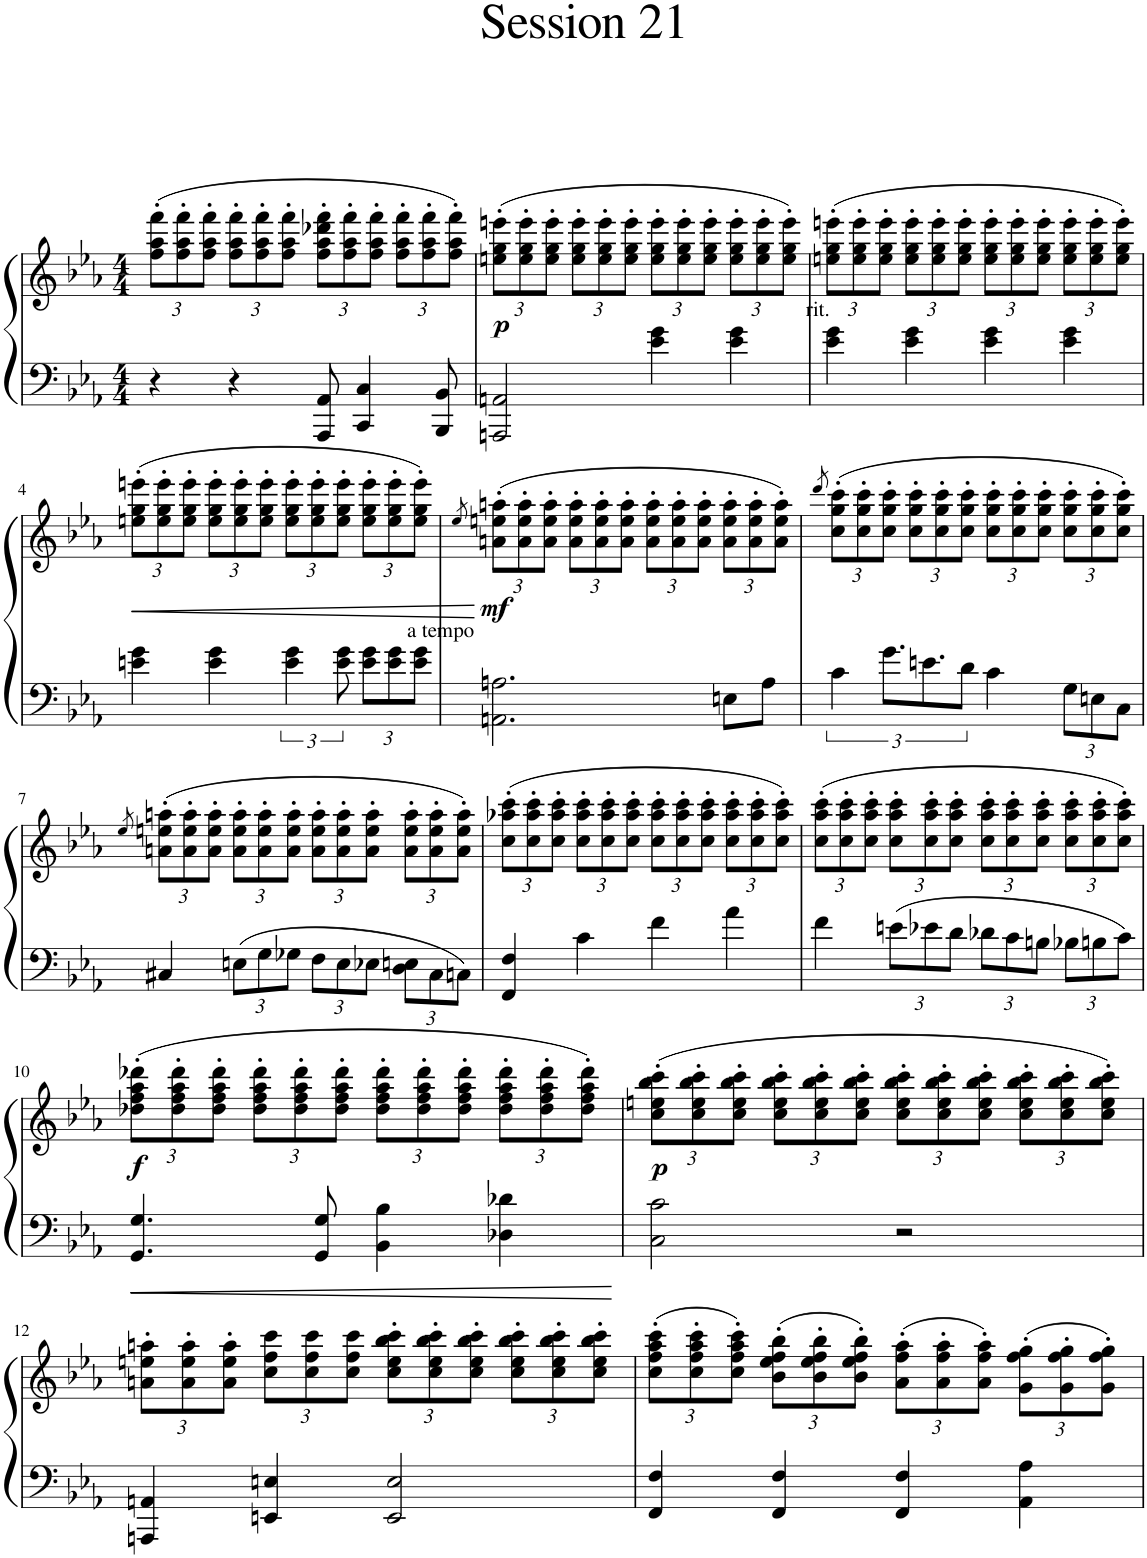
**kern	**kern	**dynam
*part1	*part1	*part1
*staff2	*staff1	*staff1/2
*I"Piano	*	*
*I'Pno.	*	*
*clefF4	*clefG2	*
*k[b-e-a-]	*k[b-e-a-]	*
*M4/4	*M4/4	*
*	*Xbrackettup	*
=1	=1	=1
4r	(12ff\' 12aa-\' 12fff\'L	.
.	12ff\' 12aa-\' 12fff\'	.
.	12ff\' 12aa-\' 12fff\'J	.
4r	12ff\' 12aa-\' 12fff\'L	.
.	12ff\' 12aa-\' 12fff\'	.
.	12ff\' 12aa-\' 12fff\'J	.
8AAA-/ 8AA-/	12ff\' 12aa-\' 12ddd-X\' 12fff\'L	.
.	12ff\' 12aa-\' 12fff\'	.
4CC/ 4C/	.	.
.	12ff\' 12aa-\' 12fff\'J	.
.	12ff\' 12aa-\' 12fff\'L	.
.	12ff\' 12aa-\' 12fff\'	.
8BBB-/ 8BB-/	.	.
.	12ff\' 12aa-\' 12fff\'J)	.
=2	=2	=2
!	!	!LO:DY:b
2AAAn/ 2AAn/	(12een\' 12gg\' 12eeen\'L	p
.	12ee\' 12gg\' 12eee\'	.
.	12ee\' 12gg\' 12eee\'J	.
.	12ee\' 12gg\' 12eee\'L	.
.	12ee\' 12gg\' 12eee\'	.
.	12ee\' 12gg\' 12eee\'J	.
4e-\ 4g\	12ee\' 12gg\' 12eee\'L	.
.	12ee\' 12gg\' 12eee\'	.
.	12ee\' 12gg\' 12eee\'J	.
4e-\ 4g\	12ee\' 12gg\' 12eee\'L	.
.	12ee\' 12gg\' 12eee\'	.
.	12ee\' 12gg\' 12eee\'J)	.
=3	=3	=3
!	!LO:TX:b:t=rit.	!
4e-\ 4g\	(12een\' 12gg\' 12eeen\'L	.
.	12ee\' 12gg\' 12eee\'	.
.	12ee\' 12gg\' 12eee\'J	.
4e-\ 4g\	12ee\' 12gg\' 12eee\'L	.
.	12ee\' 12gg\' 12eee\'	.
.	12ee\' 12gg\' 12eee\'J	.
4e-\ 4g\	12ee\' 12gg\' 12eee\'L	.
.	12ee\' 12gg\' 12eee\'	.
.	12ee\' 12gg\' 12eee\'J	.
4e-\ 4g\	12ee\' 12gg\' 12eee\'L	.
.	12ee\' 12gg\' 12eee\'	.
.	12ee\' 12gg\' 12eee\'J)	.
!!LO:LB:g=z
=4	=4	=4
!	!	!LO:HP:b
4en\ 4g\	(12een\' 12gg\' 12eeen\'L	<
.	12ee\' 12gg\' 12eee\'	.
.	12ee\' 12gg\' 12eee\'J	.
4e\ 4g\	12ee\' 12gg\' 12eee\'L	.
.	12ee\' 12gg\' 12eee\'	.
.	12ee\' 12gg\' 12eee\'J	.
6e\ 6g\	12ee\' 12gg\' 12eee\'L	.
.	12ee\' 12gg\' 12eee\'	.
12e\ 12g\	12ee\' 12gg\' 12eee\'J	.
*Xbrackettup	*	*
12e\ 12g\L	12ee\' 12gg\' 12eee\'L	.
12e\ 12g\	12ee\' 12gg\' 12eee\'	.
12e\ 12g\J	12ee\' 12gg\' 12eee\'J)	.
.	.	[
=5	=5	=5
.	8qee-/	.
!	!LO:TX:b:t=a tempo	!
!	!	!LO:DY:b
2.AAn\ 2.An\	(12an\' 12een\' 12aan\'L	mf
.	12a\' 12ee\' 12aa\'	.
.	12a\' 12ee\' 12aa\'J	.
.	12a\' 12ee\' 12aa\'L	.
.	12a\' 12ee\' 12aa\'	.
.	12a\' 12ee\' 12aa\'J	.
.	12a\' 12ee\' 12aa\'L	.
.	12a\' 12ee\' 12aa\'	.
.	12a\' 12ee\' 12aa\'J	.
8En\L	12a\' 12ee\' 12aa\'L	.
.	12a\' 12ee\' 12aa\'	.
8A\J	.	.
.	12a\' 12ee\' 12aa\'J)	.
=6	=6	=6
.	8qddd/	.
*brackettup	*	*
6c\	(12cc\' 12gg\' 12ccc\'L	.
.	12cc\' 12gg\' 12ccc\'	.
12.g\L	12cc\' 12gg\' 12ccc\'J	.
.	12cc\' 12gg\' 12ccc\'L	.
12.en\	.	.
.	12cc\' 12gg\' 12ccc\'	.
12d\J	12cc\' 12gg\' 12ccc\'J	.
4c\	12cc\' 12gg\' 12ccc\'L	.
.	12cc\' 12gg\' 12ccc\'	.
.	12cc\' 12gg\' 12ccc\'J	.
*Xbrackettup	*	*
12G\L	12cc\' 12gg\' 12ccc\'L	.
12En\	12cc\' 12gg\' 12ccc\'	.
12C\J	12cc\' 12gg\' 12ccc\'J)	.
!!LO:LB:g=z
=7	=7	=7
.	8qee-/	.
4C#X/	(12an\' 12een\' 12aan\'L	.
.	12a\' 12ee\' 12aa\'	.
.	12a\' 12ee\' 12aa\'J	.
12En\L	12a\' 12ee\' 12aa\'L	.
12G\	12a\' 12ee\' 12aa\'	.
12G-X\J	12a\' 12ee\' 12aa\'J	.
12F\L	12a\' 12ee\' 12aa\'L	.
12E\	12a\' 12ee\' 12aa\'	.
12E-X\J	12a\' 12ee\' 12aa\'J	.
12D\ 12En\L	12a\' 12ee\' 12aa\'L	.
12C#\	12a\' 12ee\' 12aa\'	.
12Cn\J	12a\' 12ee\' 12aa\'J)	.
=8	=8	=8
4FF/ 4F/	(12cc\' 12aa-X\' 12ccc\'L	.
.	12cc\' 12aa-\' 12ccc\'	.
.	12cc\' 12aa-\' 12ccc\'J	.
4c\	12cc\' 12aa-\' 12ccc\'L	.
.	12cc\' 12aa-\' 12ccc\'	.
.	12cc\' 12aa-\' 12ccc\'J	.
4f\	12cc\' 12aa-\' 12ccc\'L	.
.	12cc\' 12aa-\' 12ccc\'	.
.	12cc\' 12aa-\' 12ccc\'J	.
4a-\	12cc\' 12aa-\' 12ccc\'L	.
.	12cc\' 12aa-\' 12ccc\'	.
.	12cc\' 12aa-\' 12ccc\'J)	.
=9	=9	=9
4f\	(12cc\' 12aa-\' 12ccc\'L	.
.	12cc\' 12aa-\' 12ccc\'	.
.	12cc\' 12aa-\' 12ccc\'J	.
12en\L	12cc\' 12aa-\' 12ccc\'L	.
12e-X\	12cc\' 12aa-\' 12ccc\'	.
12d\J	12cc\' 12aa-\' 12ccc\'J	.
12d-X\L	12cc\' 12aa-\' 12ccc\'L	.
12c\	12cc\' 12aa-\' 12ccc\'	.
12Bn\J	12cc\' 12aa-\' 12ccc\'J	.
12B-X\L	12cc\' 12aa-\' 12ccc\'L	.
12Bn\	12cc\' 12aa-\' 12ccc\'	.
12c\J	12cc\' 12aa-\' 12ccc\'J)	.
!!LO:LB:g=z
=10	=10	=10
!	!	!LO:DY:b
4.GG/ 4.G/	(12dd-X\' 12ff\' 12aa-\' 12ddd-X\'L	f
.	12dd-\' 12ff\' 12aa-\' 12ddd-\'	.
.	12dd-\' 12ff\' 12aa-\' 12ddd-\'J	.
.	12dd-\' 12ff\' 12aa-\' 12ddd-\'L	.
.	12dd-\' 12ff\' 12aa-\' 12ddd-\'	.
8GG/ 8G/	.	.
.	12dd-\' 12ff\' 12aa-\' 12ddd-\'J	.
4BB-\ 4B-\	12dd-\' 12ff\' 12aa-\' 12ddd-\'L	.
.	12dd-\' 12ff\' 12aa-\' 12ddd-\'	.
.	12dd-\' 12ff\' 12aa-\' 12ddd-\'J	.
4D-X\ 4d-X\	12dd-\' 12ff\' 12aa-\' 12ddd-\'L	.
.	12dd-\' 12ff\' 12aa-\' 12ddd-\'	.
.	12dd-\' 12ff\' 12aa-\' 12ddd-\'J)	.
=11	=11	=11
!	!	!LO:DY:b
2C\ 2c\	(12cc\' 12een\' 12bb-\' 12ccc\'L	p
.	12cc\' 12ee\' 12bb-\' 12ccc\'	.
.	12cc\' 12ee\' 12bb-\' 12ccc\'J	.
.	12cc\' 12ee\' 12bb-\' 12ccc\'L	.
.	12cc\' 12ee\' 12bb-\' 12ccc\'	.
.	12cc\' 12ee\' 12bb-\' 12ccc\'J	.
2r	12cc\' 12ee\' 12bb-\' 12ccc\'L	.
.	12cc\' 12ee\' 12bb-\' 12ccc\'	.
.	12cc\' 12ee\' 12bb-\' 12ccc\'J	.
.	12cc\' 12ee\' 12bb-\' 12ccc\'L	.
.	12cc\' 12ee\' 12bb-\' 12ccc\'	.
.	12cc\' 12ee\' 12bb-\' 12ccc\'J)	.
!!LO:LB:g=z
=12	=12	=12
4AAAn/ 4AAn/	12an\' 12een\' 12aan\'L	.
.	12a\' 12ee\' 12aa\'	.
.	12a\' 12ee\' 12aa\'J	.
4EEn/ 4En/	12cc\ 12ff\ 12ccc\L	.
.	12cc\ 12ff\ 12ccc\	.
.	12cc\ 12ff\ 12ccc\J	.
2EE/ 2E/	12cc\' 12ee\' 12bb-\' 12ccc\'L	.
.	12cc\' 12ee\' 12bb-\' 12ccc\'	.
.	12cc\' 12ee\' 12bb-\' 12ccc\'J	.
.	12cc\' 12ee\' 12bb-\' 12ccc\'L	.
.	12cc\' 12ee\' 12bb-\' 12ccc\'	.
.	12cc\' 12ee\' 12bb-\' 12ccc\'J	.
=13	=13	=13
4FF/ 4F/	(12cc\' 12ff\' 12aa-\' 12ccc\'L	.
.	12cc\' 12ff\' 12aa-\' 12ccc\'	.
.	12cc\' 12ff\' 12aa-\' 12ccc\'J)	.
4FF/ 4F/	(12b-\' 12ee-\' 12ff\' 12bb-\'L	.
.	12b-\' 12ee-\' 12ff\' 12bb-\'	.
.	12b-\' 12ee-\' 12ff\' 12bb-\'J)	.
4FF/ 4F/	(12a-\' 12ff\' 12aa-\'L	.
.	12a-\' 12ff\' 12aa-\'	.
.	12a-\' 12ff\' 12aa-\'J)	.
4AA-\ 4A-\	(12g\' 12ff\' 12gg\'L	.
.	12g\' 12ff\' 12gg\'	.
.	12g\' 12ff\' 12gg\'J)	.
=	=	=
*-	*-	*-
